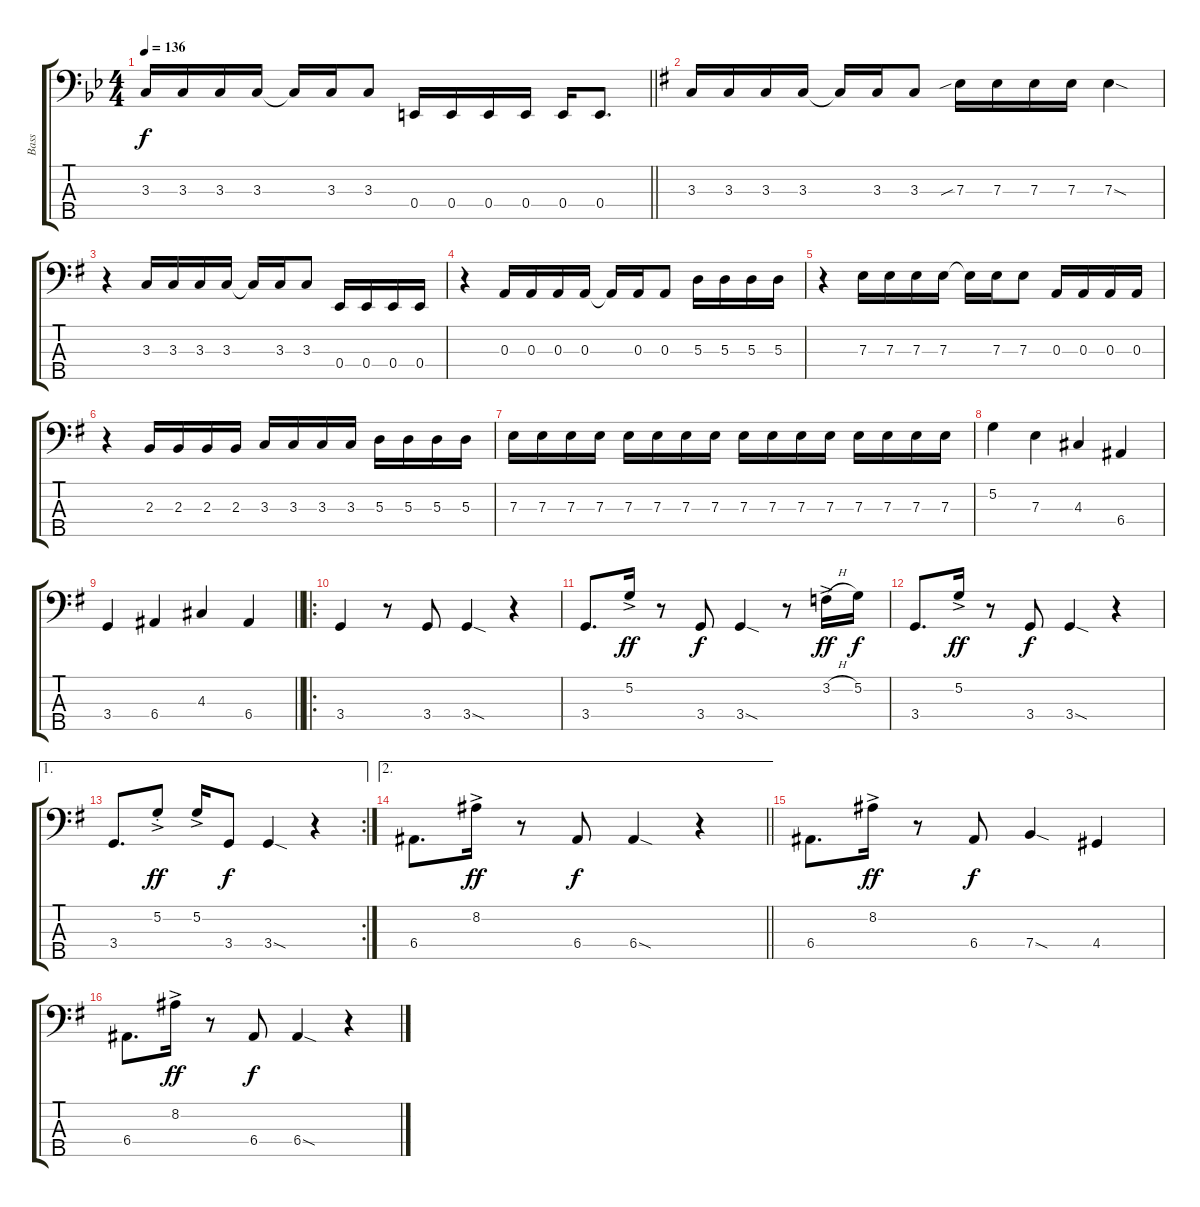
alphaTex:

\track ("Bass" "Bass") {instrument electricbassfinger}
\staff {score tabs}
\tuning (G2 D2 A1 E1 B0) {hide}
\ts (4 4)
\tempo 136
\clef f4
\barLineRight lightlight
\ks bb
3.3.16{dy f} 3.3.16 3.3.16 3.3.16 3.3{t}.16 3.3.16 3.3.8 0.4.16 0.4.16 0.4.16 0.4.16 0.4.16 0.4.8{d} |
\ks g
3.3.16 3.3.16 3.3.16 3.3.16 3.3{t}.16 3.3.16 3.3.8 7.3{sib}.16 7.3.16 7.3.16 7.3.16 7.3{sod}.4 |
r.4 3.3.16 3.3.16 3.3.16 3.3.16 3.3{t}.16 3.3.16 3.3.8 0.4.16 0.4.16 0.4.16 0.4.16 |
r.4 0.3.16 0.3.16 0.3.16 0.3.16 0.3{t}.16 0.3.16 0.3.8 5.3.16 5.3.16 5.3.16 5.3.16 |
r.4 7.3.16 7.3.16 7.3.16 7.3.16 7.3{t}.16 7.3.16 7.3.8 0.3.16 0.3.16 0.3.16 0.3.16 |
r.4 2.3.16 2.3.16 2.3.16 2.3.16 3.3.16 3.3.16 3.3.16 3.3.16 5.3.16 5.3.16 5.3.16 5.3.16 |
7.3.16 7.3.16 7.3.16 7.3.16 7.3.16 7.3.16 7.3.16 7.3.16 7.3.16 7.3.16 7.3.16 7.3.16 7.3.16 7.3.16 7.3.16 7.3.16 |
5.2.4 7.3.4 4.3.4 6.4.4 |
\barLineRight lightlight
3.4.4 6.4.4 4.3.4 6.4.4 |
\ro
3.4.4 r.8 3.4.8 3.4{sod}.4 r.4 |
3.4.8{d} 5.2{ac}.16{dy ff} r.8 3.4.8{dy f} 3.4{sod}.4 r.8 3.2{h ac}.16{dy ff} 5.2.16{dy f} |
3.4.8{d} 5.2{ac}.16{dy ff} r.8 3.4.8{dy f} 3.4{sod}.4 r.4 |
\ae 1
\rc 2
3.4.8{d} 5.2{ac st}.8{dy ff} 5.2{ac}.16 3.4.8{dy f} 3.4{sod}.4 r.4 |
\ae 2
\barLineRight lightlight
6.4.8{d} 8.2{ac}.16{dy ff} r.8 6.4.8{dy f} 6.4{sod}.4 r.4 |
6.4.8{d} 8.2{ac}.16{dy ff} r.8 6.4.8{dy f} 7.4{sod}.4 4.4.4 |
6.4.8{d} 8.2{ac}.16{dy ff} r.8 6.4.8{dy f} 6.4{sod}.4 r.4
